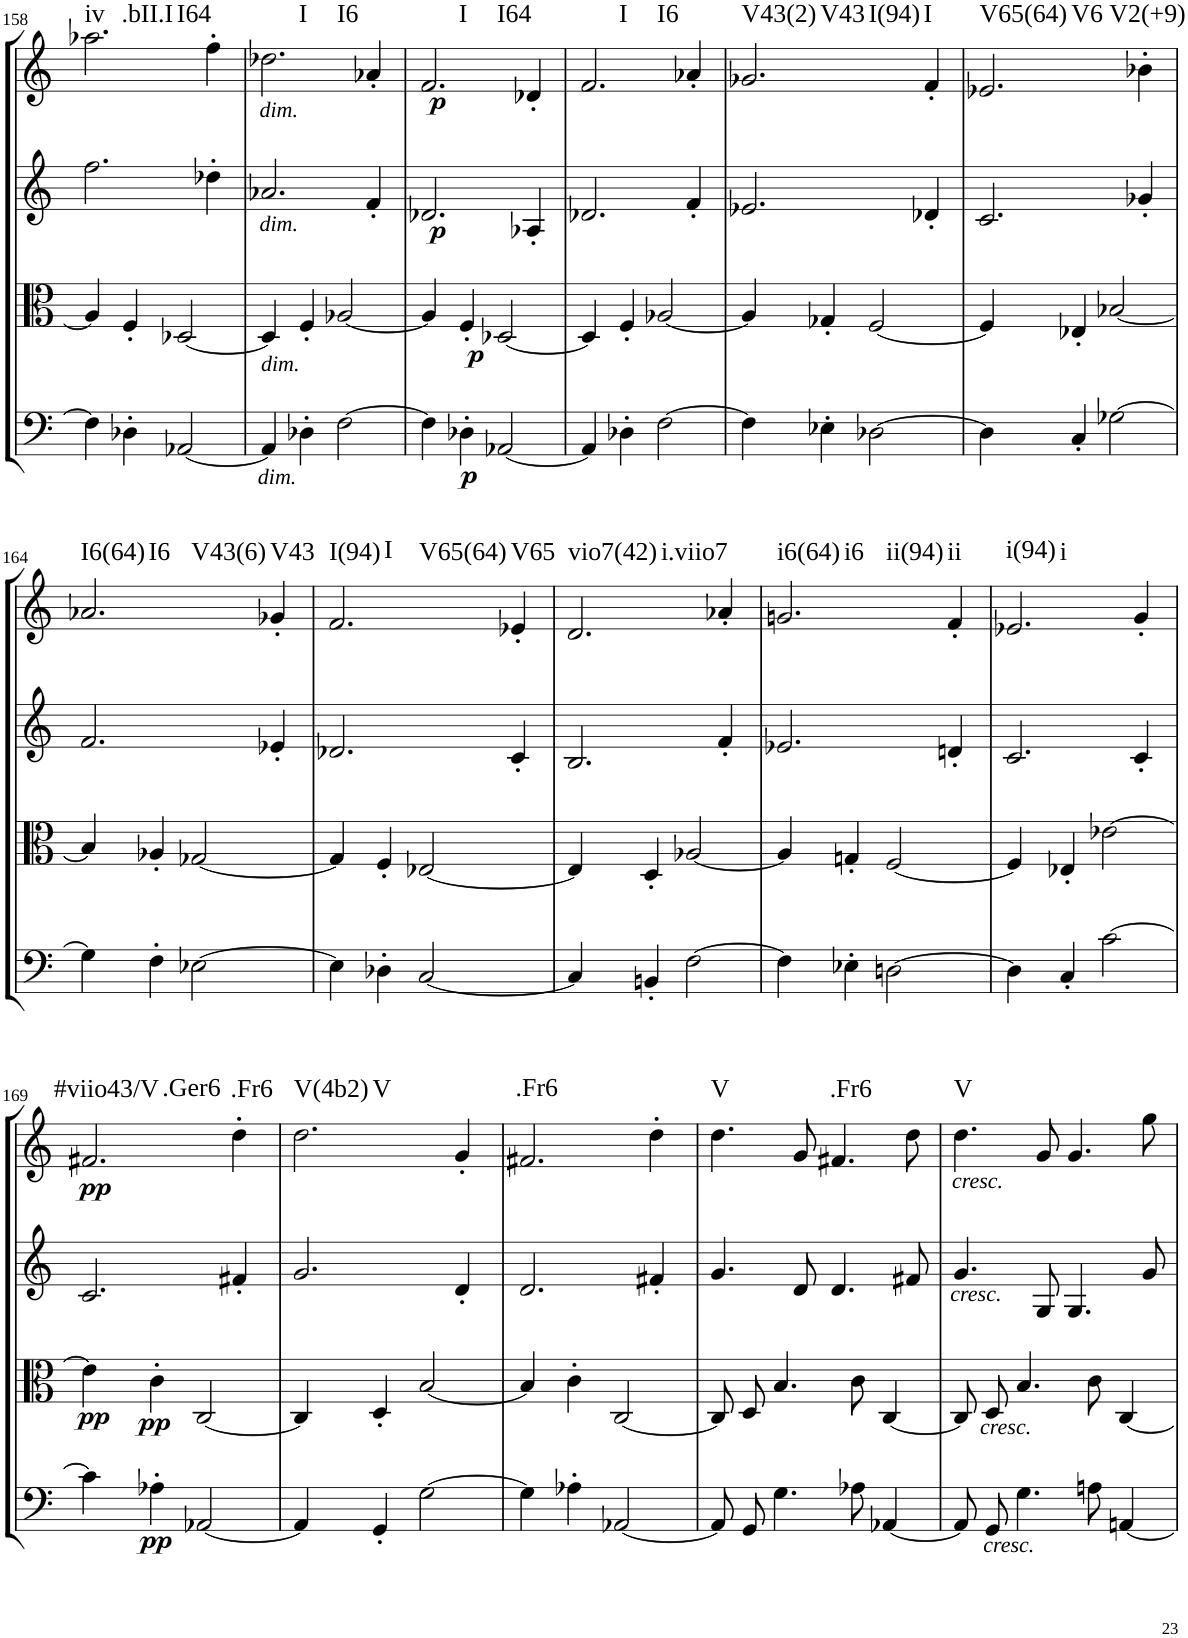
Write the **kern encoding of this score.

**kern	**dynam	**kern	**dynam	**kern	**dynam	**kern	**dynam	**harte
*part4	*part4	*part3	*part3	*part2	*part2	*part1	*part1	*part1
*staff4	*staff4	*staff3	*staff3	*staff2	*staff2	*staff1	*staff1	*
*I"Cello	*	*I"Viola	*	*I"2nd Violin	*	*I"1st Violin	*	*
*	*	*I'Vla	*	*I'Vln	*	*I'Vln	*	*
!!LO:PB:g=z
*clefF4	*	*clefC3	*	*clefG2	*	*clefG2	*	*
*k[]	*	*k[]	*	*k[]	*	*k[]	*	*
*M4/4	*	*M4/4	*	*M4/4	*	*M4/4	*	*
*met(c)	*	*met(c)	*	*met(c)	*	*met(c)	*	*
=158	=158	=158	=158	=158	=158	=158	=158	=158
!	!	!	!	!	!	!	!	!LO:H:n=1:kt=iv
!	!	!	!	!	!	!	!	!LO:H:n=2:kt=.bII.I
!	!	!	!	!	!	!	!	!LO:H:n=3:kt=I64
4F\]	.	4A-/]	.	2.ff\	.	2.aa-X\	.	N N N
4D-X'\	.	4F'/	.	.	.	.	.	.
[2AA-X/	.	[2D-X/	.	.	.	.	.	.
.	.	.	.	4dd-X'\	.	4ff'\	.	.
=159	=159	=159	=159	=159	=159	=159	=159	=159
!	!	!	!	!	!	!LO:TX:b:i:t=dim.	!	!
!	!	!	!	!LO:TX:b:i:t=dim.	!	!	!	!
!	!	!LO:TX:b:i:t=dim.	!	!	!	!	!	!
!LO:TX:b:i:t=dim.	!	!	!	!	!	!	!	!LO:H:n=1:kt=I
!	!	!	!	!	!	!	!	!LO:H:n=2:kt=I6
4AA-/]	.	4D-/]	.	2.a-X/	.	2.dd-X\	.	N N
4D-X'\	.	4F'/	.	.	.	.	.	.
[2F\	.	[2A-X/	.	.	.	.	.	.
.	.	.	.	4f'/	.	4a-X'/	.	.
=160	=160	=160	=160	=160	=160	=160	=160	=160
!	!	!	!	!	!LO:DY:b	!	!LO:DY:b	!LO:H:n=1:kt=I
!	!	!	!	!	!	!	!	!LO:H:n=2:kt=I64
4F\]	.	4A-/]	.	2.d-X/	p	2.f/	p	N N
!	!LO:DY:b	!	!LO:DY:b	!	!	!	!	!
4D-X'\	p	4F'/	p	.	.	.	.	.
[2AA-X/	.	[2D-X/	.	.	.	.	.	.
.	.	.	.	4A-X'/	.	4d-X'/	.	.
=161	=161	=161	=161	=161	=161	=161	=161	=161
!	!	!	!	!	!	!	!	!LO:H:n=1:kt=I
!	!	!	!	!	!	!	!	!LO:H:n=2:kt=I6
4AA-/]	.	4D-/]	.	2.d-X/	.	2.f/	.	N N
4D-X'\	.	4F'/	.	.	.	.	.	.
[2F\	.	[2A-X/	.	.	.	.	.	.
.	.	.	.	4f'/	.	4a-X'/	.	.
=162	=162	=162	=162	=162	=162	=162	=162	=162
!	!	!	!	!	!	!	!	!LO:H:n=1:kt=V43(2)
!	!	!	!	!	!	!	!	!LO:H:n=2:kt=V43
!	!	!	!	!	!	!	!	!LO:H:n=3:kt=I(94)
4F\]	.	4A-/]	.	2.e-X/	.	2.g-X/	.	N N N
4E-X'\	.	4G-X'/	.	.	.	.	.	.
[2D-X\	.	[2F/	.	.	.	.	.	.
!	!	!	!	!	!	!	!	!LO:H:kt=I
.	.	.	.	4d-X'/	.	4f'/	.	N
=163	=163	=163	=163	=163	=163	=163	=163	=163
!	!	!	!	!	!	!	!	!LO:H:n=1:kt=V65(64)
!	!	!	!	!	!	!	!	!LO:H:n=2:kt=V6
!	!	!	!	!	!	!	!	!LO:H:n=3:kt=V2(+9)
4D-\]	.	4F/]	.	2.c/	.	2.e-X/	.	N N N
4C'/	.	4E-X'/	.	.	.	.	.	.
[2G-X\	.	[2B-X/	.	.	.	.	.	.
.	.	.	.	4g-X'/	.	4b-X'\	.	.
!!LO:LB:g=z
=164	=164	=164	=164	=164	=164	=164	=164	=164
!	!	!	!	!	!	!	!	!LO:H:n=1:kt=I6(64)
!	!	!	!	!	!	!	!	!LO:H:n=2:kt=I6
!	!	!	!	!	!	!	!	!LO:H:n=3:kt=V43(6)
4G-\]	.	4B-/]	.	2.f/	.	2.a-X/	.	N N N
4F'\	.	4A-X'/	.	.	.	.	.	.
[2E-X\	.	[2G-X/	.	.	.	.	.	.
!	!	!	!	!	!	!	!	!LO:H:kt=V43
.	.	.	.	4e-X'/	.	4g-X'/	.	N
=165	=165	=165	=165	=165	=165	=165	=165	=165
!	!	!	!	!	!	!	!	!LO:H:n=1:kt=I(94)
!	!	!	!	!	!	!	!	!LO:H:n=2:kt=I
!	!	!	!	!	!	!	!	!LO:H:n=3:kt=V65(64)
4E-\]	.	4G-/]	.	2.d-X/	.	2.f/	.	N N N
4D-X'\	.	4F'/	.	.	.	.	.	.
[2C/	.	[2E-X/	.	.	.	.	.	.
!	!	!	!	!	!	!	!	!LO:H:kt=V65
.	.	.	.	4c'/	.	4e-X'/	.	N
=166	=166	=166	=166	=166	=166	=166	=166	=166
!	!	!	!	!	!	!	!	!LO:H:n=1:kt=vio7(42)
!	!	!	!	!	!	!	!	!LO:H:n=2:kt=i.viio7
4C/]	.	4E-/]	.	2.B/	.	2.d/	.	N N
4BBn'/	.	4D'/	.	.	.	.	.	.
[2F\	.	[2A-X/	.	.	.	.	.	.
.	.	.	.	4f'/	.	4a-X'/	.	.
=167	=167	=167	=167	=167	=167	=167	=167	=167
!	!	!	!	!	!	!	!	!LO:H:n=1:kt=i6(64)
!	!	!	!	!	!	!	!	!LO:H:n=2:kt=i6
!	!	!	!	!	!	!	!	!LO:H:n=3:kt=ii(94)
4F\]	.	4A-/]	.	2.e-X/	.	2.gn/	.	N N N
4E-X'\	.	4Gn'/	.	.	.	.	.	.
[2Dn\	.	[2F/	.	.	.	.	.	.
!	!	!	!	!	!	!	!	!LO:H:kt=ii
.	.	.	.	4dn'/	.	4f'/	.	N
=168	=168	=168	=168	=168	=168	=168	=168	=168
!	!	!	!	!	!	!	!	!LO:H:n=1:kt=i(94)
!	!	!	!	!	!	!	!	!LO:H:n=2:kt=i
4D\]	.	4F/]	.	2.c/	.	2.e-X/	.	N N
4C'/	.	4E-X'/	.	.	.	.	.	.
[2c\	.	[2e-X\	.	.	.	.	.	.
.	.	.	.	4c'/	.	4g'/	.	.
!!LO:LB:g=z
=169	=169	=169	=169	=169	=169	=169	=169	=169
!	!	!	!LO:DY:b	!	!	!	!LO:DY:b	!LO:H:n=1:kt=#viio43/V
!	!	!	!	!	!	!	!	!LO:H:n=2:kt=.Ger6
4c\]	.	4e-\]	pp	2.c/	.	2.f#X/	pp	N N
!	!LO:DY:b	!	!LO:DY:b	!	!	!	!	!
4A-X'\	pp	4c'\	pp	.	.	.	.	.
[2AA-X/	.	[2C/	.	.	.	.	.	.
!	!	!	!	!	!	!	!	!LO:H:kt=.Fr6
.	.	.	.	4f#X'/	.	4dd'\	.	N
=170	=170	=170	=170	=170	=170	=170	=170	=170
!	!	!	!	!	!	!	!	!LO:H:n=1:kt=V(4b2)
!	!	!	!	!	!	!	!	!LO:H:n=2:kt=V
4AA-/]	.	4C/]	.	2.g/	.	2.dd\	.	N N
4GG'/	.	4D'/	.	.	.	.	.	.
[2G\	.	[2B/	.	.	.	.	.	.
.	.	.	.	4d'/	.	4g'/	.	.
=171	=171	=171	=171	=171	=171	=171	=171	=171
!	!	!	!	!	!	!	!	!LO:H:kt=.Fr6
4G\]	.	4B/]	.	2.d/	.	2.f#X/	.	N
4A-X'\	.	4c'\	.	.	.	.	.	.
[2AA-X/	.	[2C/	.	.	.	.	.	.
.	.	.	.	4f#X'/	.	4dd'\	.	.
=172	=172	=172	=172	=172	=172	=172	=172	=172
!	!	!	!	!	!	!	!	!LO:H:kt=V
8AA-/L]	.	8C/L]	.	4.g/	.	4.dd\	.	N
8GG/J	.	8D/J	.	.	.	.	.	.
4.G\	.	4.B/	.	.	.	.	.	.
.	.	.	.	8d/	.	8g/	.	.
!	!	!	!	!	!	!	!	!LO:H:kt=.Fr6
.	.	.	.	4.d/	.	4.f#X/	.	N
8A-X\	.	8c\	.	.	.	.	.	.
[4AA-X/	.	[4C/	.	.	.	.	.	.
.	.	.	.	8f#X/	.	8dd\	.	.
=173	=173	=173	=173	=173	=173	=173	=173	=173
!	!	!	!	!	!	!LO:TX:b:i:t=cresc.	!	!
!	!	!	!	!LO:TX:b:i:t=cresc.	!	!	!	!LO:H:kt=V
8AA-/L]	.	8C/L]	.	4.g/	.	4.dd\	.	N
!	!	!LO:TX:b:i:t=cresc.	!	!	!	!	!	!
!LO:TX:b:i:t=cresc.	!	!	!	!	!	!	!	!
8GG/J	.	8D/J	.	.	.	.	.	.
4.G\	.	4.B/	.	.	.	.	.	.
.	.	.	.	8G/	.	8g/	.	.
.	.	.	.	4.G/	.	4.g/	.	.
8An\	.	8c\	.	.	.	.	.	.
[4AAn/	.	[4C/	.	.	.	.	.	.
.	.	.	.	8g/	.	8gg\	.	.
=	=	=	=	=	=	=	=	=
*-	*-	*-	*-	*-	*-	*-	*-	*-
